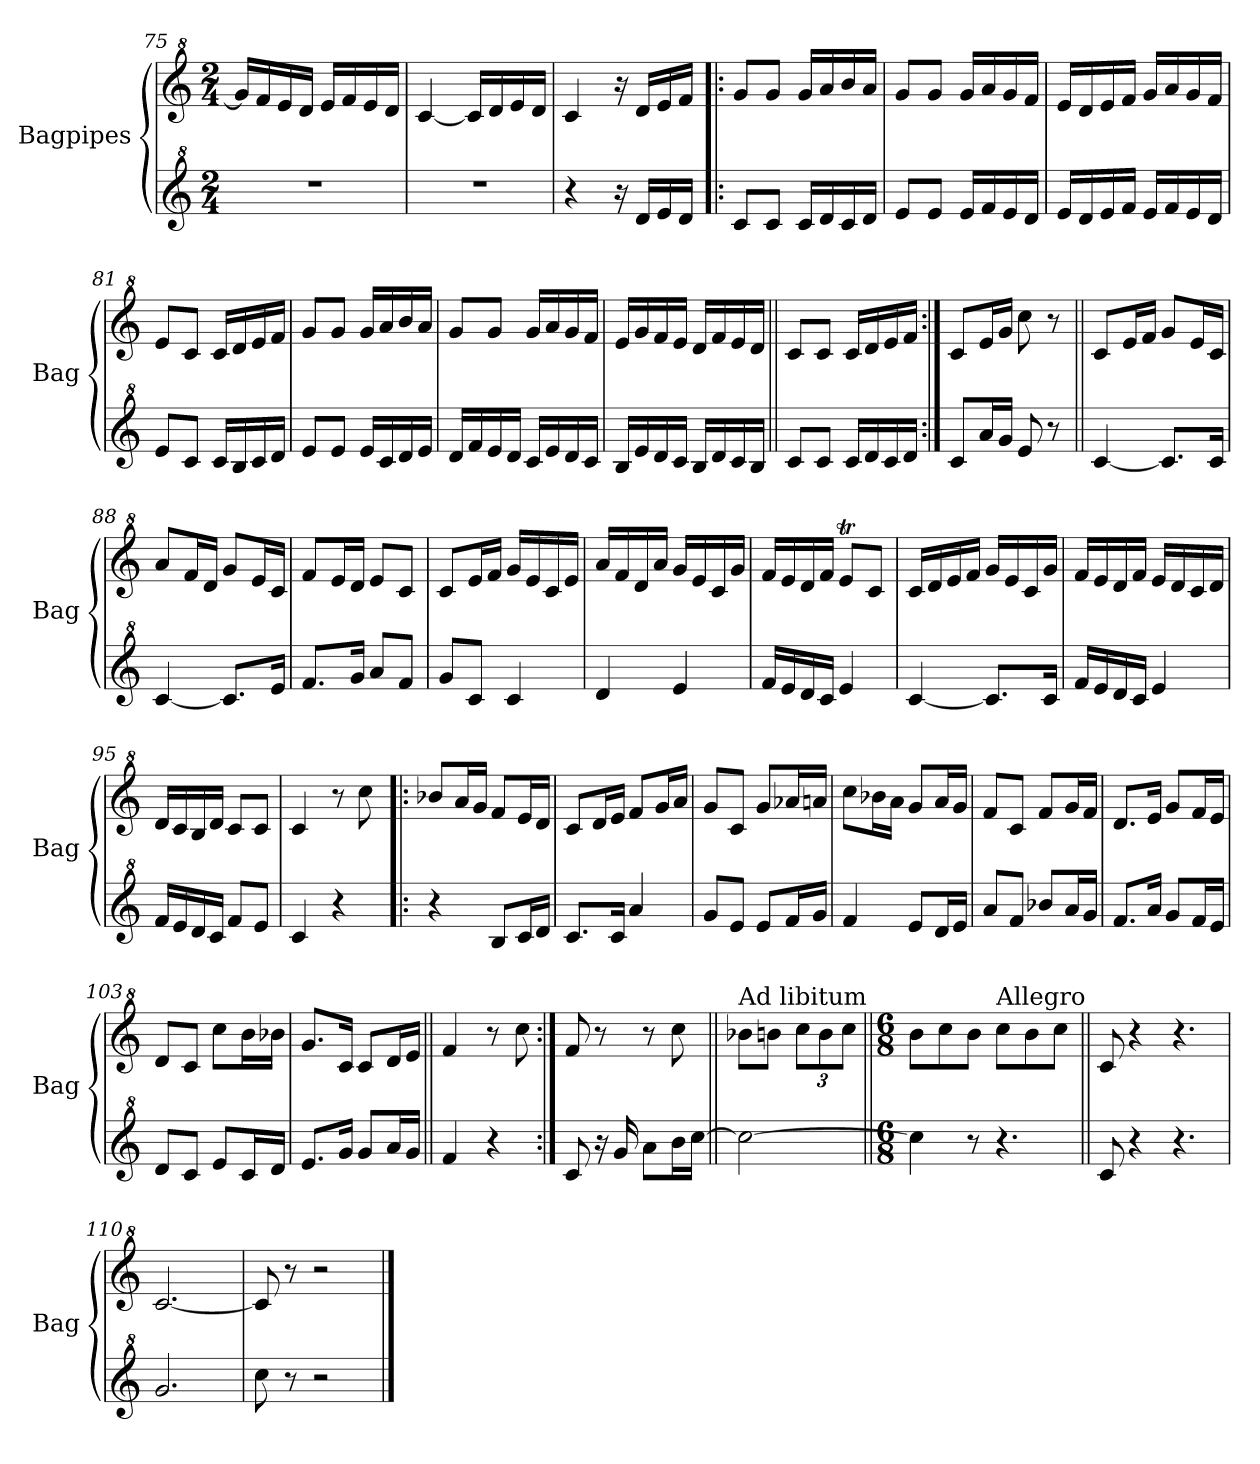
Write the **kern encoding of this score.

**kern	**kern
*part2	*part1
*staff2	*staff1
*I"Bagpipes	*I"Bagpipes
*I'Bag	*I'Bag
*clefG^2	*clefG^2
*k[]	*k[]
*C:	*C:
*M2/4	*M2/4
=75	=75
2r	16gg/LL]
.	16ff/
.	16ee/
.	16dd/JJ
.	16ee/LL
.	16ff/
.	16ee/
.	16dd/JJ
!!LO:LB:g=z
=76	=76
2r	[4cc/
.	16cc/LL]
.	16dd/
.	16ee/
.	16dd/JJ
=77	=77
4r	4cc/
16r	16r
16dd/LL	16dd/LL
16ee/	16ee/
16dd/JJ	16ff/JJ
=78!|:	=78!|:
8cc/L	8gg/L
8cc/J	8gg/J
16cc/LL	16gg/LL
16dd/	16aa/
16cc/	16bb/
16dd/JJ	16aa/JJ
=79	=79
8ee/L	8gg/L
8ee/J	8gg/J
16ee/LL	16gg/LL
16ff/	16aa/
16ee/	16gg/
16dd/JJ	16ff/JJ
=80	=80
16ee/LL	16ee/LL
16dd/	16dd/
16ee/	16ee/
16ff/JJ	16ff/JJ
16ee/LL	16gg/LL
16ff/	16aa/
16ee/	16gg/
16dd/JJ	16ff/JJ
=81	=81
8ee/L	8ee/L
8cc/J	8cc/J
16cc/LL	16cc/LL
16b/	16dd/
16cc/	16ee/
16dd/JJ	16ff/JJ
=82	=82
8ee/L	8gg/L
8ee/J	8gg/J
16ee/LL	16gg/LL
16cc/	16aa/
16dd/	16bb/
16ee/JJ	16aa/JJ
!!LO:PB:g=z
=83	=83
16dd/LL	8gg/L
16ff/	.
16ee/	8gg/J
16dd/JJ	.
16cc/LL	16gg/LL
16ee/	16aa/
16dd/	16gg/
16cc/JJ	16ff/JJ
=84	=84
16b/LL	16ee/LL
16ee/	16gg/
16dd/	16ff/
16cc/JJ	16ee/JJ
16b/LL	16dd/LL
16dd/	16ff/
16cc/	16ee/
16b/JJ	16dd/JJ
=85||	=85||
8cc/L	8cc/L
8cc/J	8cc/J
16cc/LL	16cc/LL
16dd/	16dd/
16cc/	16ee/
16dd/JJ	16ff/JJ
=86:|!	=86:|!
8cc/L	8cc/L
16aa/L	16ee/L
16gg/JJ	16gg/JJ
8ee/	8ccc\
8r	8r
=87||	=87||
[4cc/	8cc/L
.	16ee/L
.	16ff/JJ
8.cc/L]	8gg/L
.	16ee/L
16cc/Jk	16cc/JJ
=88	=88
[4cc/	8aa/L
.	16ff/L
.	16dd/JJ
8.cc/L]	8gg/L
.	16ee/L
16ee/Jk	16cc/JJ
=89	=89
8.ff/L	8ff/L
.	16ee/L
16gg/Jk	16dd/JJ
8aa/L	8ee/L
8ff/J	8cc/J
!!LO:LB:g=z
=90	=90
8gg/L	8cc/L
8cc/J	16ee/L
.	16ff/JJ
4cc/	16gg/LL
.	16ee/
.	16cc/
.	16ee/JJ
=91	=91
4dd/	16aa/LL
.	16ff/
.	16dd/
.	16aa/JJ
4ee/	16gg/LL
.	16ee/
.	16cc/
.	16gg/JJ
=92	=92
16ff/LL	16ff/LL
16ee/	16ee/
16dd/	16dd/
16cc/JJ	16ff/JJ
4ee/	8eet/L
.	8cc/J
=93	=93
[4cc/	16cc/LL
.	16dd/
.	16ee/
.	16ff/JJ
8.cc/L]	16gg/LL
.	16ee/
.	16cc/
16cc/Jk	16gg/JJ
=94	=94
16ff/LL	16ff/LL
16ee/	16ee/
16dd/	16dd/
16cc/JJ	16ff/JJ
4ee/	16ee/LL
.	16dd/
.	16cc/
.	16dd/JJ
=95	=95
16ff/LL	16dd/LL
16ee/	16cc/
16dd/	16b/
16cc/JJ	16dd/JJ
8ff/L	8cc/L
8ee/J	8cc/J
=96	=96
4cc/	4cc/
4r	8r
.	8ccc\
!!LO:LB:g=z
=97!|:	=97!|:
4r	8bb-X/L
.	16aa/L
.	16gg/JJ
8b/L	8ff/L
16cc/L	16ee/L
16dd/JJ	16dd/JJ
=98	=98
8.cc/L	8cc/L
.	16dd/L
16cc/Jk	16ee/JJ
4aa/	8ff/L
.	16gg/L
.	16aa/JJ
=99	=99
8gg/L	8gg/L
8ee/J	8cc/J
8ee/L	8gg/L
16ff/L	16aa-X/L
16gg/JJ	16aan/JJ
=100	=100
4ff/	8ccc\L
.	16bb-X\L
.	16aa\JJ
8ee/L	8gg/L
16dd/L	16aa/L
16ee/JJ	16gg/JJ
=101	=101
8aa/L	8ff/L
8ff/J	8cc/J
8bb-X/L	8ff/L
16aa/L	16gg/L
16gg/JJ	16ff/JJ
=102	=102
8.ff/L	8.dd/L
16aa/Jk	16ee/Jk
8gg/L	8gg/L
16ff/L	16ff/L
16ee/JJ	16ee/JJ
=103	=103
8dd/L	8dd/L
8cc/J	8cc/J
8ee/L	8ccc\L
16cc/L	16bb\L
16dd/JJ	16bb-X\JJ
!!LO:LB:g=z
=104	=104
8.ee/L	8.gg/L
16gg/Jk	16cc/Jk
8gg/L	8cc/L
16aa/L	16dd/L
16gg/JJ	16ee/JJ
=105||	=105||
4ff/	4ff/
4r	8r
.	8ccc\
=106:|!	=106:|!
8cc/	8ff/
16r	8r
16gg/	.
8aa\L	8r
16bb\L	8ccc\
[16ccc\JJ	.
=107||	=107||
!	!LO:TX:a:t=Ad libitum
2ccc\_	8bb-X\L
.	8bbn\J
*	*Xbrackettup
.	12ccc\L
.	12bb\
.	12ccc\J
=108||	=108||
*M6/8	*M6/8
4ccc\]	8bb\L
.	8ccc\
8r	8bb\J
!	!LO:TX:a:t=Allegro
4.r	8ccc\L
.	8bb\
.	8ccc\J
=109||	=109||
8cc/	8cc/
4r	4r
4.r	4.r
=110	=110
2.gg/	[2.cc/
=111	=111
8ccc\	8cc/]
8r	8r
2r	2r
==	==
*-	*-
